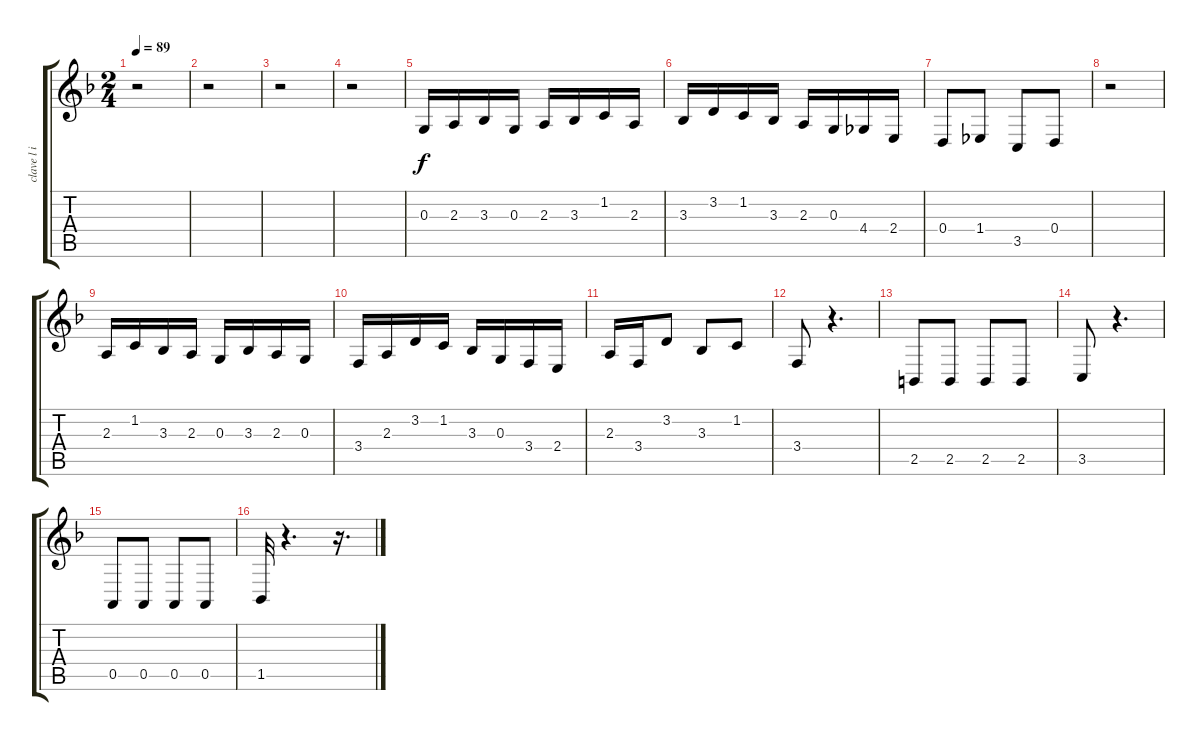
\track ("clave l i" "clave l i") {instrument harpsichord}
\staff {score tabs}
\tuning (E4 B3 G3 D3 A2 E2) {hide}
\ts (2 4)
\tempo 89
\clef g2
\ks dminor
r.2{dy f} |
r.2 |
r.2 |
r.2 |
0.3.16 2.3.16 3.3.16 0.3.16 2.3.16 3.3.16 1.2.16 2.3.16 |
3.3.16 3.2.16 1.2.16 3.3.16 2.3.16 0.3.16 4.4.16 2.4.16 |
0.4.8 1.4.8 3.5.8 0.4.8 |
r.2 |
2.3.16 1.2.16 3.3.16 2.3.16 0.3.16 3.3.16 2.3.16 0.3.16 |
3.4.16 2.3.16 3.2.16 1.2.16 3.3.16 0.3.16 3.4.16 2.4.16 |
2.3.16 3.4.16 3.2.8 3.3.8 1.2.8 |
3.4.8 r.4{d} |
2.5.8 2.5.8 2.5.8 2.5.8 |
3.5.8 r.4{d} |
0.5.8 0.5.8 0.5.8 0.5.8 |
1.5.32 r.4{d} r.16{d}
